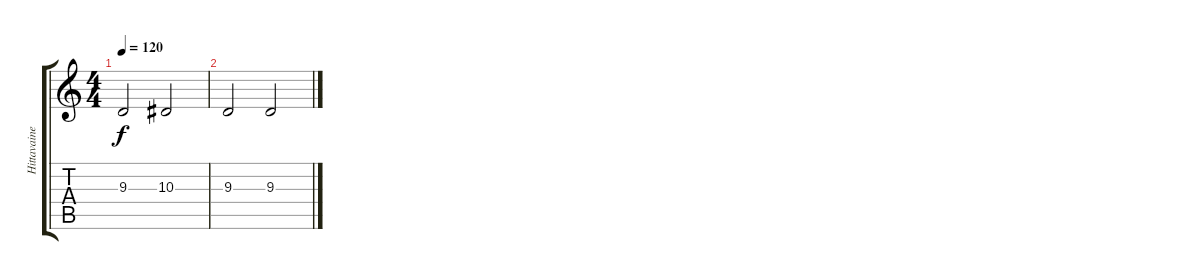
\track ("Hittavainen" "Hittavaine") {instrument violin}
\staff {score tabs}
\tuning (D4 A3 F3 C3 G2 D2) {hide}
\ts (4 4)
\tempo 120
\clef g2
\ks c
9.3.2{dy f} 10.3.2 |
9.3.2 9.3.2
